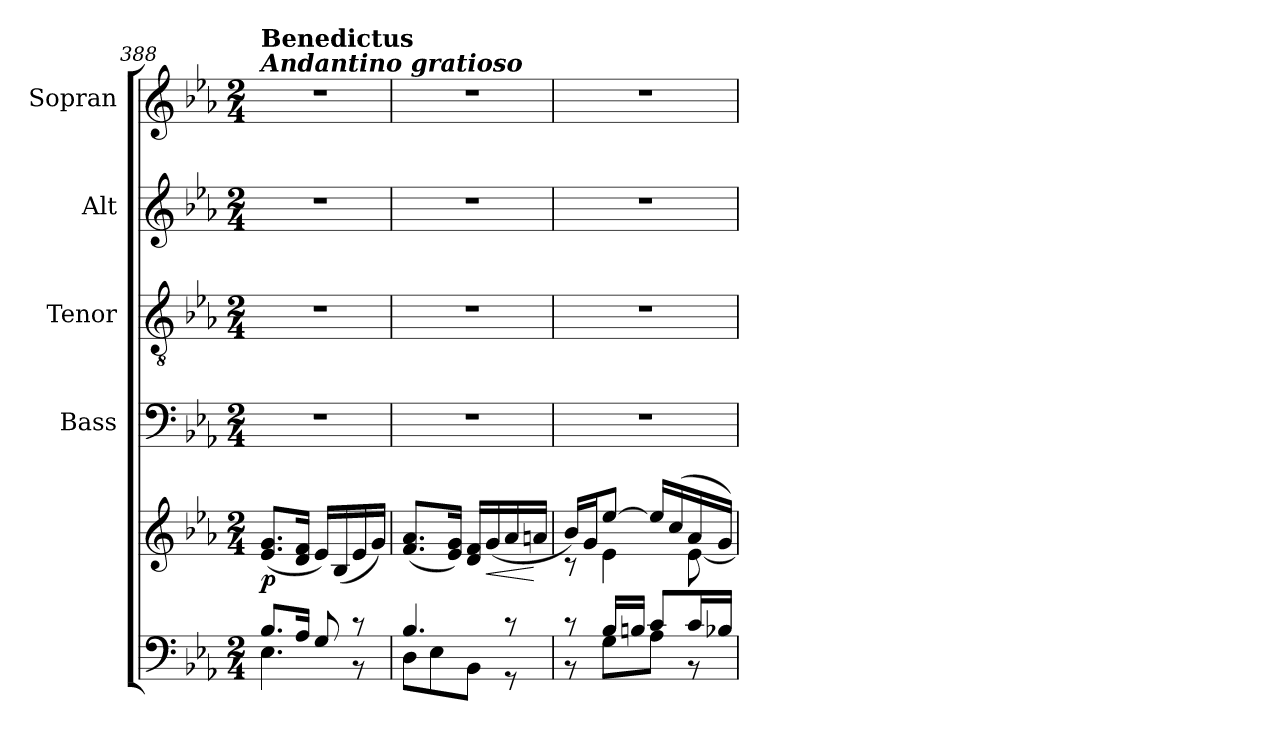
**kern	**kern	**dynam	**kern	**kern	**kern	**kern
*part5	*part5	*part5	*part4	*part3	*part2	*part1
*staff6	*staff5	*staff5/6	*staff4	*staff3	*staff2	*staff1
*	*	*	*I"Bass	*I"Tenor	*I"Alt	*I"Sopran
*	*	*	*I'B.	*I'T.	*I'A.	*I'S.
!!LO:LB:g=z
*clefF4	*clefG2	*	*clefF4	*clefGv2	*clefG2	*clefG2
*k[b-e-a-]	*k[b-e-a-]	*	*k[b-e-a-]	*k[b-e-a-]	*k[b-e-a-]	*k[b-e-a-]
*E-:	*E-:	*	*E-:	*E-:	*E-:	*E-:
*M2/4	*M2/4	*	*M2/4	*M2/4	*M2/4	*M2/4
=388	=388	=388	=388	=388	=388	=388
*^	*	*	*	*	*	*
!	!	!	!	!	!	!	!LO:TX:a:Bi:t=Andantino gratioso
!	!	!	!	!	!	!	!LO:TX:a:B:t=Benedictus
!	!	!	!LO:DY:b	!	!	!	!
8.B-/L	4.E-\	(<8.e-/ 8.g/L	p	2r	2r	2r	2r
16A-/Jk	.	16d/ 16f/Jk	.	.	.	.	.
8G/	.	16e-/LL)	.	.	.	.	.
.	.	(<16B-/	.	.	.	.	.
8r	8r	16e-/	.	.	.	.	.
.	.	16g/JJ)	.	.	.	.	.
=389	=389	=389	=389	=389	=389	=389	=389
4.B-/	8D\L	(<8.f/ 8.a-/L	.	2r	2r	2r	2r
.	8E-\	.	.	.	.	.	.
.	.	16e-/ 16g/Jk)	.	.	.	.	.
.	8BB-\J	16d/ 16f/LL	.	.	.	.	.
!	!	!	!LO:HP:b	!	!	!	!
.	.	(>16g/	<	.	.	.	.
8r	8r	16a-/	.	.	.	.	.
.	.	16an/JJ	[	.	.	.	.
=390	=390	=390	=390	=390	=390	=390	=390
*	*	*^	*	*	*	*	*
8r	8r	16b-/LL)	8rc	.	2r	2r	2r	2r
.	.	16g/J	.	.	.	.	.	.
16B-/LL	8G\L	[>8ee-/J	4e-\	.	.	.	.	.
16Bn/JJ	.	.	.	.	.	.	.	.
8c/L	8A-\J	16ee-/LL]	.	.	.	.	.	.
.	.	(>16cc/	.	.	.	.	.	.
16c/L	8r	16a-/	[<8e-\	.	.	.	.	.
16B-X/JJ	.	16g/JJ)	.	.	.	.	.	.
*v	*v	*	*	*	*	*	*	*
*	*v	*v	*	*	*	*	*
=	=	=	=	=	=	=
*-	*-	*-	*-	*-	*-	*-
